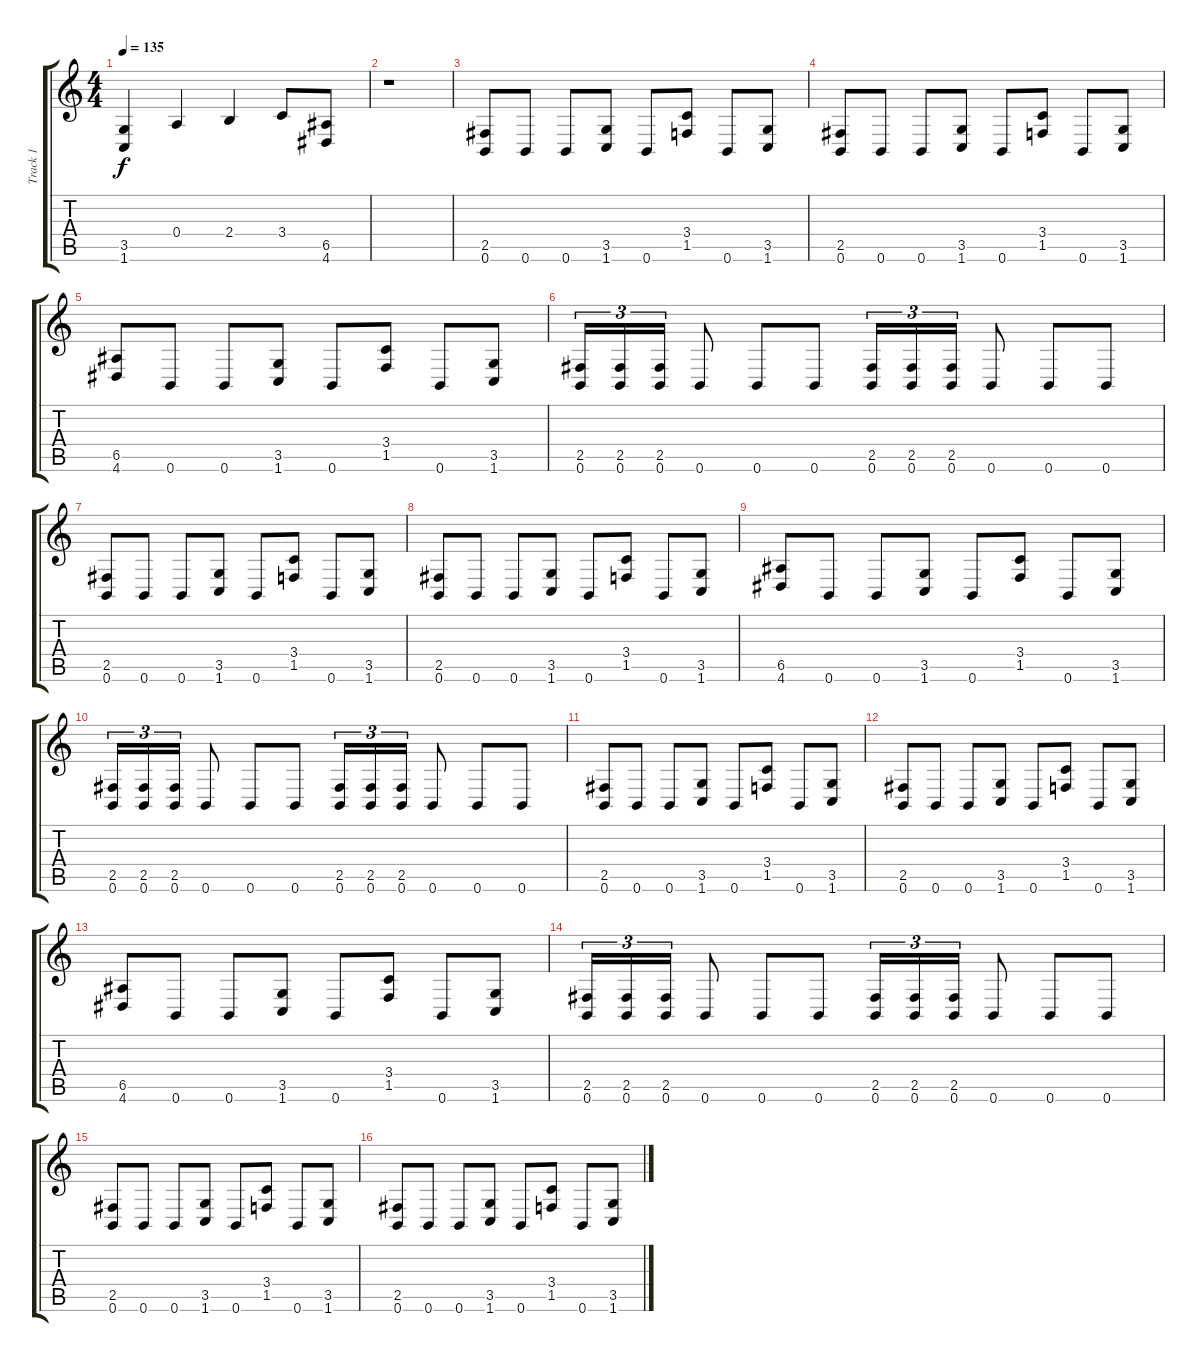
\track ("Track 1" "Track 1") {instrument distortionguitar}
\staff {score tabs}
\tuning (B3 Gb3 D3 A2 E2 B1) {hide}
\ts (4 4)
\tempo 135
\clef g2
\ks c
(3.5{t} 1.6{t}).4{dy f} 0.4.4 2.4.4 3.4.8 (6.5 4.6).8 |
r.1 |
(2.5 0.6).8 0.6.8 0.6.8 (3.5 1.6).8 0.6.8 (3.4 1.5).8 0.6.8 (3.5 1.6).8 |
(2.5 0.6).8 0.6.8 0.6.8 (3.5 1.6).8 0.6.8 (3.4 1.5).8 0.6.8 (3.5 1.6).8 |
(6.5 4.6).8 0.6.8 0.6.8 (3.5 1.6).8 0.6.8 (3.4 1.5).8 0.6.8 (3.5 1.6).8 |
(2.5 0.6).16{tu (3 2)} (2.5 0.6).16{tu (3 2)} (2.5 0.6).16{tu (3 2)} 0.6.8 0.6.8 0.6.8 (2.5 0.6).16{tu (3 2)} (2.5 0.6).16{tu (3 2)} (2.5 0.6).16{tu (3 2)} 0.6.8 0.6.8 0.6.8 |
(2.5 0.6).8 0.6.8 0.6.8 (3.5 1.6).8 0.6.8 (3.4 1.5).8 0.6.8 (3.5 1.6).8 |
(2.5 0.6).8 0.6.8 0.6.8 (3.5 1.6).8 0.6.8 (3.4 1.5).8 0.6.8 (3.5 1.6).8 |
(6.5 4.6).8 0.6.8 0.6.8 (3.5 1.6).8 0.6.8 (3.4 1.5).8 0.6.8 (3.5 1.6).8 |
(2.5 0.6).16{tu (3 2)} (2.5 0.6).16{tu (3 2)} (2.5 0.6).16{tu (3 2)} 0.6.8 0.6.8 0.6.8 (2.5 0.6).16{tu (3 2)} (2.5 0.6).16{tu (3 2)} (2.5 0.6).16{tu (3 2)} 0.6.8 0.6.8 0.6.8 |
(2.5 0.6).8 0.6.8 0.6.8 (3.5 1.6).8 0.6.8 (3.4 1.5).8 0.6.8 (3.5 1.6).8 |
(2.5 0.6).8 0.6.8 0.6.8 (3.5 1.6).8 0.6.8 (3.4 1.5).8 0.6.8 (3.5 1.6).8 |
(6.5 4.6).8 0.6.8 0.6.8 (3.5 1.6).8 0.6.8 (3.4 1.5).8 0.6.8 (3.5 1.6).8 |
(2.5 0.6).16{tu (3 2)} (2.5 0.6).16{tu (3 2)} (2.5 0.6).16{tu (3 2)} 0.6.8 0.6.8 0.6.8 (2.5 0.6).16{tu (3 2)} (2.5 0.6).16{tu (3 2)} (2.5 0.6).16{tu (3 2)} 0.6.8 0.6.8 0.6.8 |
(2.5 0.6).8 0.6.8 0.6.8 (3.5 1.6).8 0.6.8 (3.4 1.5).8 0.6.8 (3.5 1.6).8 |
(2.5 0.6).8 0.6.8 0.6.8 (3.5 1.6).8 0.6.8 (3.4 1.5).8 0.6.8 (3.5 1.6).8
